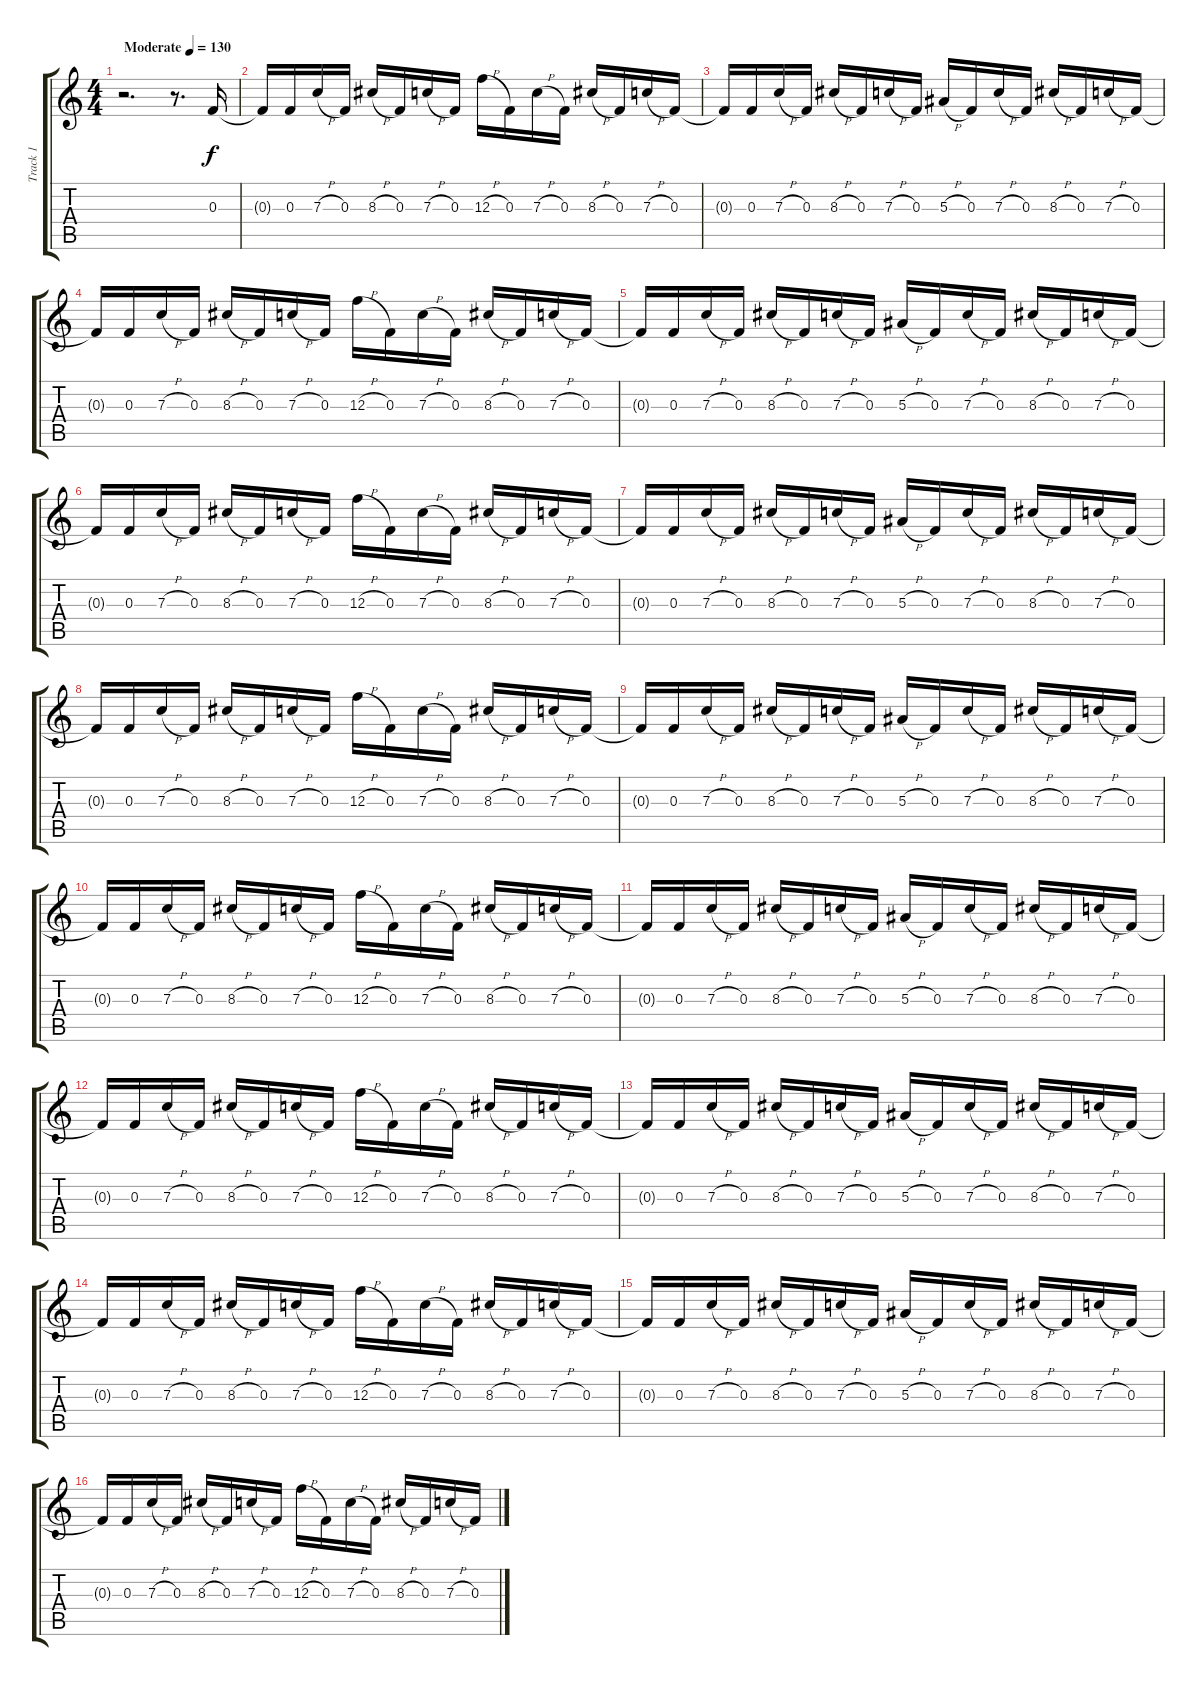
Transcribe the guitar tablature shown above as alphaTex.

\track ("Track 1" "Track 1") {instrument distortionguitar}
\staff {score tabs}
\tuning (D4 A3 F3 C3 G2 C2) {hide}
\ts (4 4)
\tempo (130 "Moderate")
\clef g2
\ks c
r.2{d dy f instrument distortionguitar} r.8{d} 0.3.16 |
0.3{t}.16 0.3.16 7.3{h}.16 0.3.16 8.3{h}.16 0.3.16 7.3{h}.16 0.3.16 12.3{h}.16 0.3.16 7.3{h}.16 0.3.16 8.3{h}.16 0.3.16 7.3{h}.16 0.3.16 |
0.3{t}.16 0.3.16 7.3{h}.16 0.3.16 8.3{h}.16 0.3.16 7.3{h}.16 0.3.16 5.3{h}.16 0.3.16 7.3{h}.16 0.3.16 8.3{h}.16 0.3.16 7.3{h}.16 0.3.16 |
0.3{t}.16 0.3.16 7.3{h}.16 0.3.16 8.3{h}.16 0.3.16 7.3{h}.16 0.3.16 12.3{h}.16 0.3.16 7.3{h}.16 0.3.16 8.3{h}.16 0.3.16 7.3{h}.16 0.3.16 |
0.3{t}.16 0.3.16 7.3{h}.16 0.3.16 8.3{h}.16 0.3.16 7.3{h}.16 0.3.16 5.3{h}.16 0.3.16 7.3{h}.16 0.3.16 8.3{h}.16 0.3.16 7.3{h}.16 0.3.16 |
0.3{t}.16 0.3.16 7.3{h}.16 0.3.16 8.3{h}.16 0.3.16 7.3{h}.16 0.3.16 12.3{h}.16 0.3.16 7.3{h}.16 0.3.16 8.3{h}.16 0.3.16 7.3{h}.16 0.3.16 |
0.3{t}.16 0.3.16 7.3{h}.16 0.3.16 8.3{h}.16 0.3.16 7.3{h}.16 0.3.16 5.3{h}.16 0.3.16 7.3{h}.16 0.3.16 8.3{h}.16 0.3.16 7.3{h}.16 0.3.16 |
0.3{t}.16 0.3.16 7.3{h}.16 0.3.16 8.3{h}.16 0.3.16 7.3{h}.16 0.3.16 12.3{h}.16 0.3.16 7.3{h}.16 0.3.16 8.3{h}.16 0.3.16 7.3{h}.16 0.3.16 |
0.3{t}.16 0.3.16 7.3{h}.16 0.3.16 8.3{h}.16 0.3.16 7.3{h}.16 0.3.16 5.3{h}.16 0.3.16 7.3{h}.16 0.3.16 8.3{h}.16 0.3.16 7.3{h}.16 0.3.16 |
0.3{t}.16 0.3.16 7.3{h}.16 0.3.16 8.3{h}.16 0.3.16 7.3{h}.16 0.3.16 12.3{h}.16 0.3.16 7.3{h}.16 0.3.16 8.3{h}.16 0.3.16 7.3{h}.16 0.3.16 |
0.3{t}.16 0.3.16 7.3{h}.16 0.3.16 8.3{h}.16 0.3.16 7.3{h}.16 0.3.16 5.3{h}.16 0.3.16 7.3{h}.16 0.3.16 8.3{h}.16 0.3.16 7.3{h}.16 0.3.16 |
0.3{t}.16 0.3.16 7.3{h}.16 0.3.16 8.3{h}.16 0.3.16 7.3{h}.16 0.3.16 12.3{h}.16 0.3.16 7.3{h}.16 0.3.16 8.3{h}.16 0.3.16 7.3{h}.16 0.3.16 |
0.3{t}.16 0.3.16 7.3{h}.16 0.3.16 8.3{h}.16 0.3.16 7.3{h}.16 0.3.16 5.3{h}.16 0.3.16 7.3{h}.16 0.3.16 8.3{h}.16 0.3.16 7.3{h}.16 0.3.16 |
0.3{t}.16 0.3.16 7.3{h}.16 0.3.16 8.3{h}.16 0.3.16 7.3{h}.16 0.3.16 12.3{h}.16 0.3.16 7.3{h}.16 0.3.16 8.3{h}.16 0.3.16 7.3{h}.16 0.3.16 |
0.3{t}.16 0.3.16 7.3{h}.16 0.3.16 8.3{h}.16 0.3.16 7.3{h}.16 0.3.16 5.3{h}.16 0.3.16 7.3{h}.16 0.3.16 8.3{h}.16 0.3.16 7.3{h}.16 0.3.16 |
0.3{t}.16 0.3.16 7.3{h}.16 0.3.16 8.3{h}.16 0.3.16 7.3{h}.16 0.3.16 12.3{h}.16 0.3.16 7.3{h}.16 0.3.16 8.3{h}.16 0.3.16 7.3{h}.16 0.3.16
